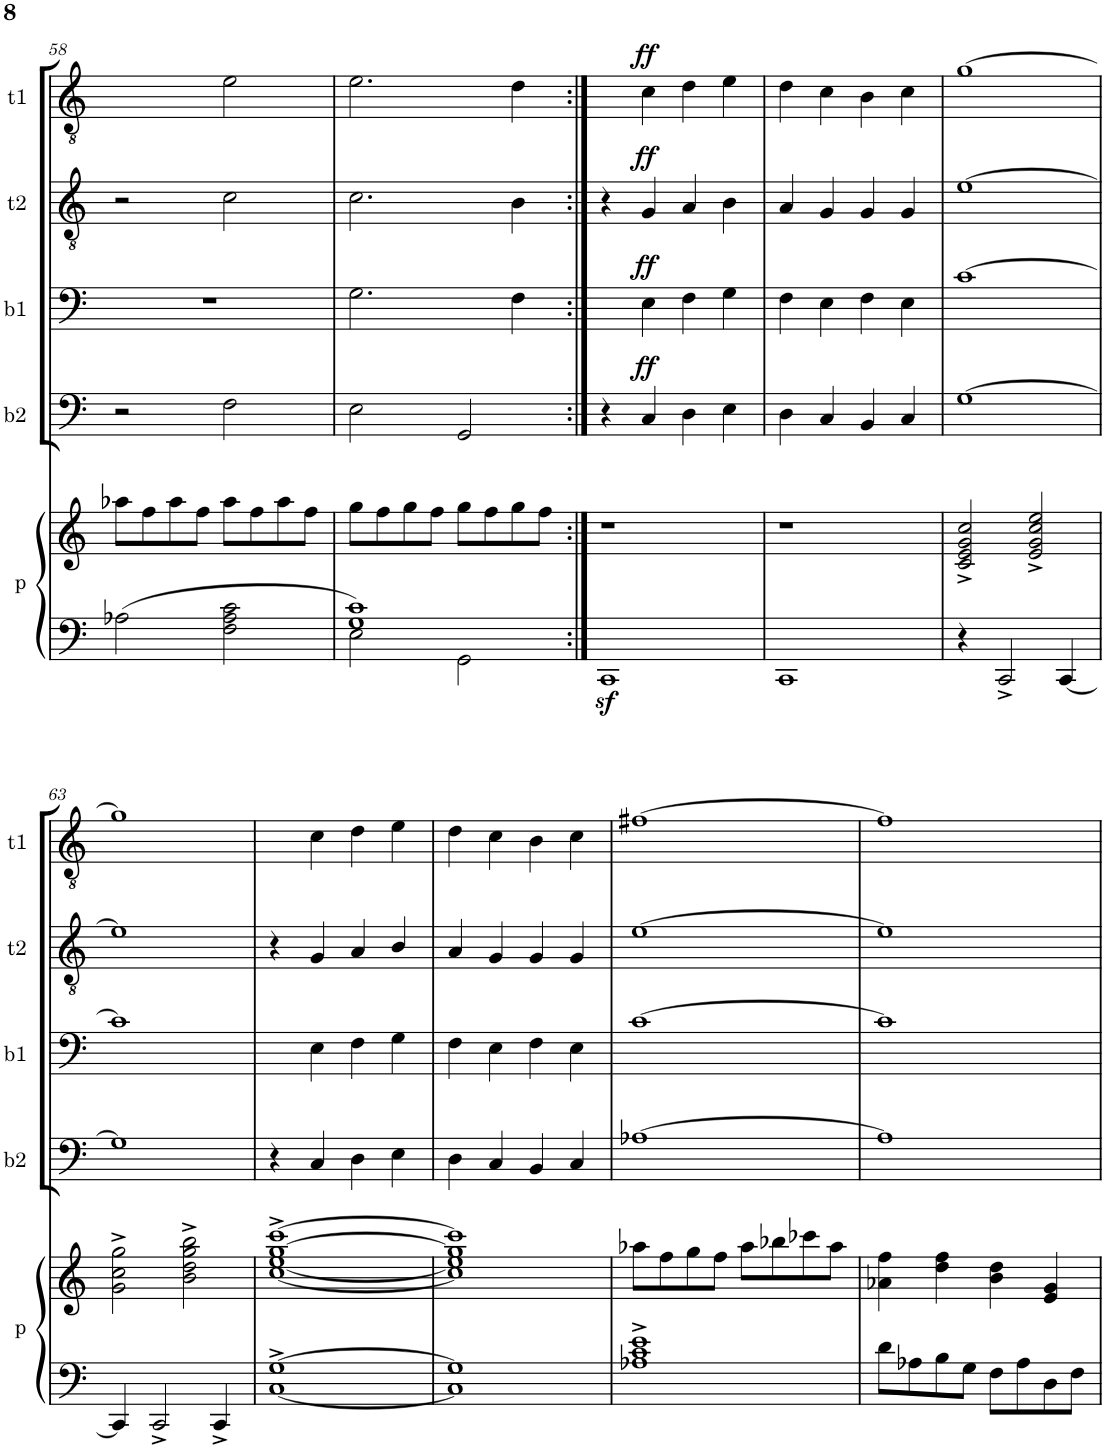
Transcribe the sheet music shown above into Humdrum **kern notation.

**kern	**kern	**kern	**dynam	**kern	**dynam	**kern	**dynam	**kern	**dynam
*part5	*part5	*part4	*part4	*part3	*part3	*part2	*part2	*part1	*part1
*staff6	*staff5	*staff4	*staff4	*staff3	*staff3	*staff2	*staff2	*staff1	*staff1
*I"p	*	*I"b2	*	*I"b1	*	*I"t2	*	*I"t1	*
*I'p	*	*I'b2	*	*I'b1	*	*I't2	*	*I't1	*
!!LO:PB:g=z
*clefF4	*clefG2	*clefF4	*	*clefF4	*	*clefGv2	*	*clefGv2	*
*k[]	*k[]	*k[]	*	*k[]	*	*k[]	*	*k[]	*
*M2/2	*M2/2	*M2/2	*	*M2/2	*	*M2/2	*	*M2/2	*
*met(c|)	*met(c|)	*met(c|)	*	*met(c|)	*	*met(c|)	*	*met(c|)	*
=58	=58	=58	=58	=58	=58	=58	=58	=58	=58
2A-X\	8aa-X\L	2r	.	1r	.	2r	.	2ryy	.
.	8ff\	.	.	.	.	.	.	.	.
.	8aa-\	.	.	.	.	.	.	.	.
.	8ff\J	.	.	.	.	.	.	.	.
2F\ 2A-\ 2c\	8aa-\L	2F\	.	.	.	2c\	.	2e\	.
.	8ff\	.	.	.	.	.	.	.	.
.	8aa-\	.	.	.	.	.	.	.	.
.	8ff\J	.	.	.	.	.	.	.	.
=59	=59	=59	=59	=59	=59	=59	=59	=59	=59
*^	*	*	*	*	*	*	*	*	*
1G 1c	2E\	8gg\L	2E\	.	2.G\	.	2.c\	.	2.e\	.
.	.	8ff\	.	.	.	.	.	.	.	.
.	.	8gg\	.	.	.	.	.	.	.	.
.	.	8ff\J	.	.	.	.	.	.	.	.
.	2GG\	8gg\L	2GG/	.	.	.	.	.	.	.
.	.	8ff\	.	.	.	.	.	.	.	.
.	.	8gg\	.	.	4F\	.	4B\	.	4d\	.
.	.	8ff\J	.	.	.	.	.	.	.	.
*v	*v	*	*	*	*	*	*	*	*	*
=60:|!	=60:|!	=60:|!	=60:|!	=60:|!	=60:|!	=60:|!	=60:|!	=60:|!	=60:|!
1CCz<	1r	4r	.	4ryy	.	4r	.	4ryy	.
!	!	!	!LO:DY:a	!	!LO:DY:a	!	!LO:DY:a	!	!LO:DY:a
.	.	4C/	ff	4E\	ff	4G/	ff	4c\	ff
.	.	4D\	.	4F\	.	4A/	.	4d\	.
.	.	4E\	.	4G\	.	4B\	.	4e\	.
=61	=61	=61	=61	=61	=61	=61	=61	=61	=61
1CC	1r	4D\	.	4F\	.	4A/	.	4d\	.
.	.	4C/	.	4E\	.	4G/	.	4c\	.
.	.	4BB/	.	4F\	.	4G/	.	4B\	.
.	.	4C/	.	4E\	.	4G/	.	4c\	.
=62	=62	=62	=62	=62	=62	=62	=62	=62	=62
4r	2c/^< 2e/^< 2g/^< 2cc/^<	[>1G	.	[1c	.	[>1e	.	[1g	.
2CC^</	.	.	.	.	.	.	.	.	.
.	2e/^< 2g/^< 2cc/^< 2ee/^<	.	.	.	.	.	.	.	.
[<4CC/	.	.	.	.	.	.	.	.	.
!!LO:LB:g=z
=63	=63	=63	=63	=63	=63	=63	=63	=63	=63
4CC/]	2g\^> 2cc\^> 2gg\^>	1G]	.	1c]	.	1e]	.	1g]	.
2CC^</	.	.	.	.	.	.	.	.	.
.	2b\^> 2dd\^> 2gg\^> 2bb\^>	.	.	.	.	.	.	.	.
4CC^</	.	.	.	.	.	.	.	.	.
=64	=64	=64	=64	=64	=64	=64	=64	=64	=64
[<1C^> [>1G^>	[<1cc^> [<1ee^> [>1gg^> [>1ccc^>	4r	.	4ryy	.	4r	.	4ryy	.
.	.	4C/	.	4E\	.	4G/	.	4c\	.
.	.	4D\	.	4F\	.	4A/	.	4d\	.
.	.	4E\	.	4G\	.	4B/	.	4e\	.
=65	=65	=65	=65	=65	=65	=65	=65	=65	=65
1C] 1G]	1cc] 1ee] 1gg] 1ccc]	4D\	.	4F\	.	4A/	.	4d\	.
.	.	4C/	.	4E\	.	4G/	.	4c\	.
.	.	4BB/	.	4F\	.	4G/	.	4B\	.
.	.	4C/	.	4E\	.	4G/	.	4c\	.
=66	=66	=66	=66	=66	=66	=66	=66	=66	=66
1A-X^> 1c^> 1e^>	8aa-X\L	[>1A-X	.	[1c	.	[>1e	.	[1f#X	.
.	8ff\	.	.	.	.	.	.	.	.
.	8gg\	.	.	.	.	.	.	.	.
.	8ff\J	.	.	.	.	.	.	.	.
.	8aa-\L	.	.	.	.	.	.	.	.
.	8bb-X\	.	.	.	.	.	.	.	.
.	8ccc-X\	.	.	.	.	.	.	.	.
.	8aa-\J	.	.	.	.	.	.	.	.
=67	=67	=67	=67	=67	=67	=67	=67	=67	=67
8d\L	4a-X\ 4ff\	1A-]	.	1c]	.	1e]	.	1f#]	.
8A-X\	.	.	.	.	.	.	.	.	.
8B\	4dd\ 4ff\	.	.	.	.	.	.	.	.
8G\J	.	.	.	.	.	.	.	.	.
8F\L	4b\ 4dd\	.	.	.	.	.	.	.	.
8A-\	.	.	.	.	.	.	.	.	.
8D\	4e/ 4g/	.	.	.	.	.	.	.	.
8F\J	.	.	.	.	.	.	.	.	.
=	=	=	=	=	=	=	=	=	=
*-	*-	*-	*-	*-	*-	*-	*-	*-	*-
